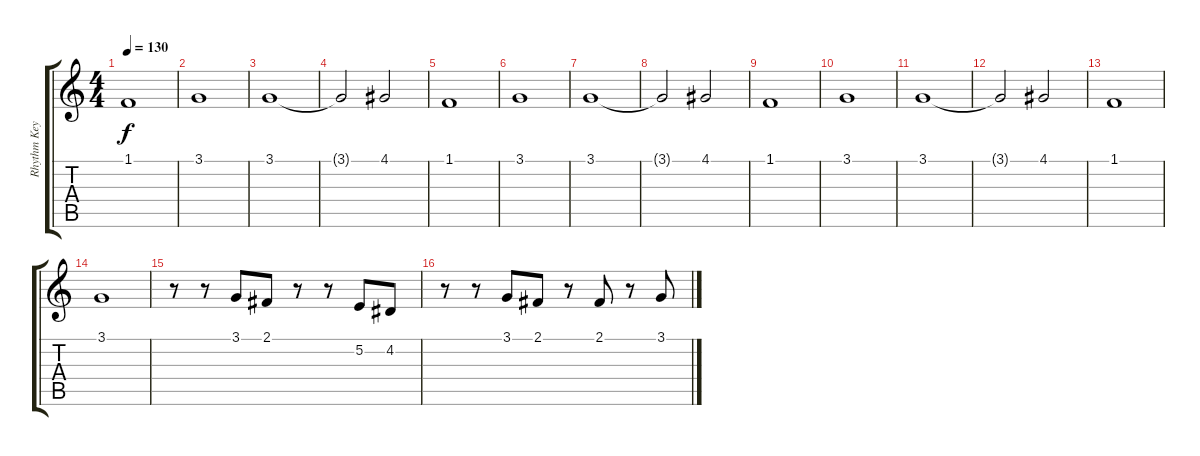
\track ("Rhythm Keyboard" "Rhythm Key") {instrument choiraahs}
\staff {score tabs}
\tuning (E4 B3 G3 D3 A2 E2) {hide}
\ts (4 4)
\tempo 130
\clef g2
\ks c
1.1.1{dy f} |
3.1.1 |
3.1.1 |
3.1{t}.2 4.1.2 |
1.1.1 |
3.1.1 |
3.1.1 |
3.1{t}.2 4.1.2 |
1.1.1 |
3.1.1 |
3.1.1 |
3.1{t}.2 4.1.2 |
1.1.1 |
3.1.1 |
r.8 r.8 3.1.8 2.1.8 r.8 r.8 5.2.8 4.2.8 |
r.8 r.8 3.1.8 2.1.8 r.8 2.1.8 r.8 3.1.8
